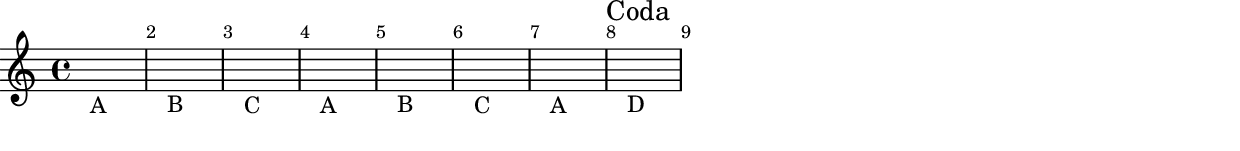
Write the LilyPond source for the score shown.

%% Generated by lilypond-book
%% Options: [exampleindent=10.16\mm,indent=0\mm,line-width=160\mm]
\include "lilypond-book-preamble.ly"


% ****************************************************************
% Start cut-&-pastable-section
% ****************************************************************

#(ly:set-option 'eps-box-padding 3.000000)



\paper {
  indent = 0\mm
  line-width = 160\mm
  % offset the left padding, also add 1mm as lilypond creates cropped
  % images with a little space on the right
  line-width = #(- line-width (* mm  3.000000) (* mm 1))
}

\layout {
  
}





% ****************************************************************
% ly snippet:
% ****************************************************************
\sourcefilename "/home/gub/NewGub/gub/target/linux-x86/src/lilypond-git.sv.gnu.org--lilypond.git-release-unstable/input/regression/alternative-nest-end-end-segno-1.ly"
\sourcefileline 0
\version "2.23.6"

#(ly:set-option 'warning-as-error #t)

\header {
  texidoc="This case nests one @code{\\alternative} within another at
the tail end of a @code{\\repeat segno}.  Alternative bar numbering is
enabled.

The outer alternative receives a coda mark, no volta bracket, and
normal bar numbering.

The inner alternative receives a volta bracket.  Alternative bar
numbering is used because it is the outermost volta bracket.  The
bracket communicates the return count, so the return count is omitted
from the @emph{D.C.}  instruction to avoid redundancy.

The music unfolds to ABC ABC AD."
}

\layout {
  \context {
    \Score
    alternativeNumberingStyle = #'numbers-with-letters
    \override BarNumber.break-visibility = #all-visible
  }
}

piece = \new Voice \fixed c' {
  \repeat segno 3 {
    s1_"A"
    { % This extra {} shows that it isn't necessary for the
      % \alternative music to be the child of the \repeat music.
      \alternative {
        \volta 1,2 {
          s1_"B"
          \alternative {
            \volta 1,2 s1_"C"
          }
        }
        \volta 3 <>
      }
    }
  }
  \sectionLabel "Coda"
  s1_"D"
}

\new Score { \piece }
\new Score { \unfoldRepeats \piece }



% ****************************************************************
% end ly snippet
% ****************************************************************
